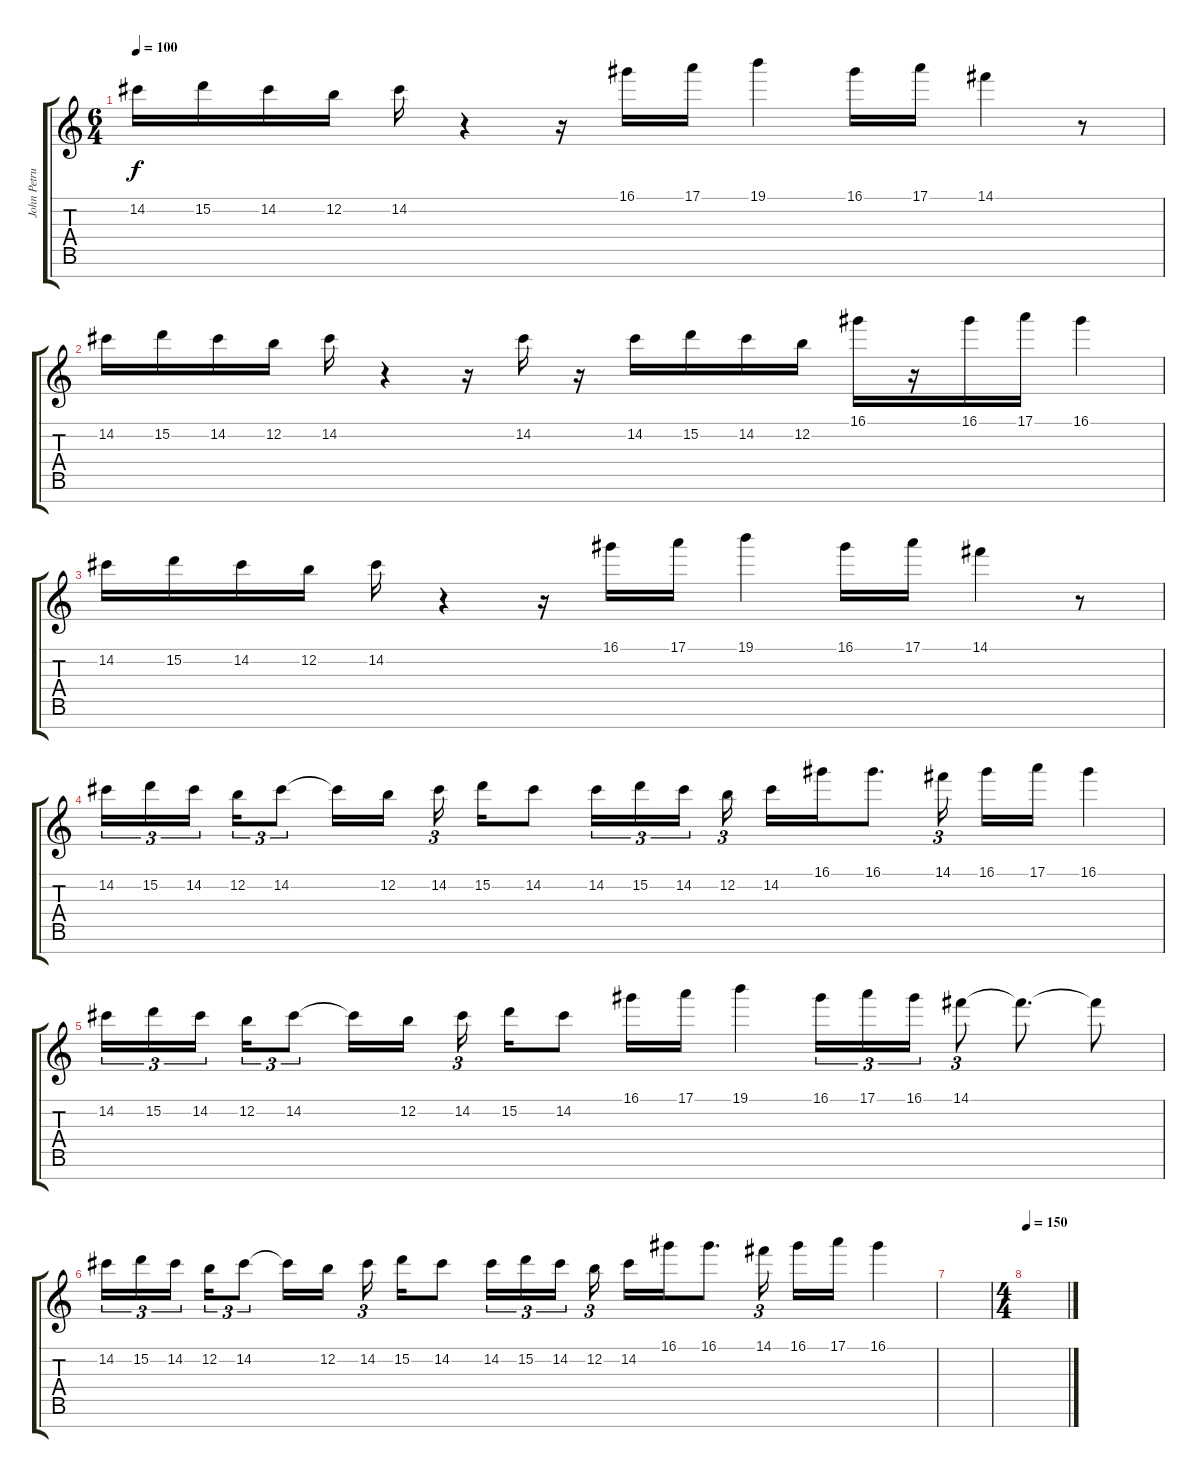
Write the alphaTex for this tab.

\track ("John Petrucci" "John Petru") {instrument distortionguitar}
\staff {score tabs}
\tuning (E4 B3 G3 D3 A2 E2 B1) {hide}
\ts (6 4)
\tempo 100
\clef g2
\ks c
14.2.16{dy f} 15.2.16 14.2.16 12.2.16 14.2.16 r.4 r.16 16.1.16 17.1.16 19.1.4 16.1.16 17.1.16 14.1.4 r.8 |
14.2.16 15.2.16 14.2.16 12.2.16 14.2.16 r.4 r.16 14.2.16 r.16 14.2.16 15.2.16 14.2.16 12.2.16 16.1.16 r.16 16.1.16 17.1.16 16.1.4 |
14.2.16 15.2.16 14.2.16 12.2.16 14.2.16 r.4 r.16 16.1.16 17.1.16 19.1.4 16.1.16 17.1.16 14.1.4 r.8 |
14.2.16{tu (3 2)} 15.2.16{tu (3 2)} 14.2.16{tu (3 2) beam splitsecondary} 12.2.16{tu (3 2)} 14.2.8{tu (3 2)} 14.2{t}.16 12.2.16{beam splitsecondary} 14.2.16{tu (3 2) beam splitsecondary} 15.2.16 14.2.8 14.2.16{tu (3 2)} 15.2.16{tu (3 2)} 14.2.16{tu (3 2) beam splitsecondary} 12.2.16{tu (3 2)} 14.2.16 16.1.16 16.1.8{d} 14.1.16{tu (3 2) beam splitsecondary} 16.1.16 17.1.16 16.1.4 |
14.2.16{tu (3 2)} 15.2.16{tu (3 2)} 14.2.16{tu (3 2) beam splitsecondary} 12.2.16{tu (3 2)} 14.2.8{tu (3 2)} 14.2{t}.16 12.2.16{beam splitsecondary} 14.2.16{tu (3 2) beam splitsecondary} 15.2.16 14.2.8 16.1.16 17.1.16 19.1.4 16.1.16{tu (3 2)} 17.1.16{tu (3 2)} 16.1.16{tu (3 2)} 14.1.8{tu (3 2)} 14.1{t}.8{d} 14.1{t}.8 |
14.2.16{tu (3 2)} 15.2.16{tu (3 2)} 14.2.16{tu (3 2) beam splitsecondary} 12.2.16{tu (3 2)} 14.2.8{tu (3 2)} 14.2{t}.16 12.2.16{beam splitsecondary} 14.2.16{tu (3 2) beam splitsecondary} 15.2.16 14.2.8 14.2.16{tu (3 2)} 15.2.16{tu (3 2)} 14.2.16{tu (3 2) beam splitsecondary} 12.2.16{tu (3 2)} 14.2.16 16.1.16 16.1.8{d} 14.1.16{tu (3 2) beam splitsecondary} 16.1.16 17.1.16 16.1.4 |
|
\ts (4 4)
\tempo 150
